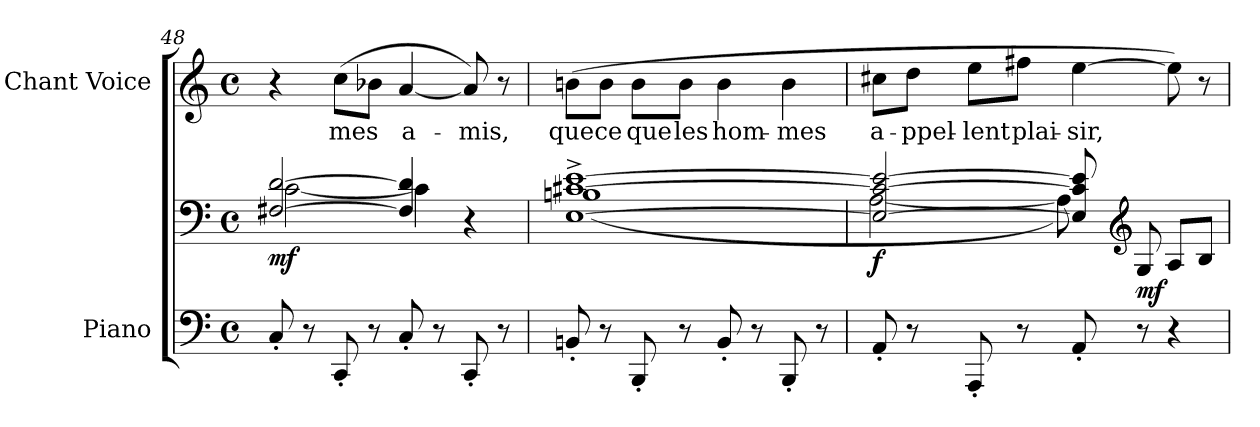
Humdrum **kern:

**kern	**kern	**dynam	**kern	**text
*part2	*part2	*part2	*part1	*part1
*staff3	*staff2	*staff2/3	*staff1	*staff1
*I"Piano	*	*	*I"Chant Voice	*
*I'Pno	*	*	*	*
*clefF4	*clefF4	*	*clefG2	*
*k[]	*k[]	*	*k[]	*
*M4/4	*M4/4	*	*M4/4	*
*met(c)	*met(c)	*	*met(c)	*
=48	=48	=48	=48	=48
*	*^	*	*	*
!	!	!	!LO:DY:b	!	!
8C'</	[<2F#X/ [2d/	[2c\	mf	4r	.
8r	.	.	.	.	.
8CC'</	.	.	.	(>8cc\L	mes
8r	.	.	.	8b-X\J	.
8C'</	4F#/] 4d/]	4c\]	.	[4a/	a-
8r	.	.	.	.	.
8CC'</	4r	4ryy	.	8a/])	-mis,
8r	.	.	.	8r	.
=49	=49	=49	=49	=49	=49
8BBni'</	[<1E^ [1c#X^ [1e^	(1Bni	.	(8bni\L	que
8r	.	.	.	8b\J	ce
8BBB'</	.	.	.	8b\L	que
8r	.	.	.	8b\J	les
8BB'</	.	.	.	4b\	hom-
8r	.	.	.	.	.
8BBB'</	.	.	.	4b\	-mes
8r	.	.	.	.	.
=50	=50	=50	=50	=50	=50
!	!	!	!LO:DY:b	!	!
8AA'</	2E/_ 2c#/_ 2e/_	[2A\	f	8cc#X\L	a-
8r	.	.	.	8dd\J	-ppel-
8AAA'</	.	.	.	8ee\L	-lent
8r	.	.	.	8ff#X\J	plai-
8AA'</	8E/] 8c#/] 8e/]	8A\])	.	[4ee\	-sir,
*	*clefG2	*	*	*	*
!	!	!	!LO:DY:b	!	!
8r	8G/	4.ryy	mf	.	.
4r	8A/L	.	.	8ee\])	.
.	8B/J	.	.	8r	.
*	*v	*v	*	*	*
=	=	=	=	=
*-	*-	*-	*-	*-
